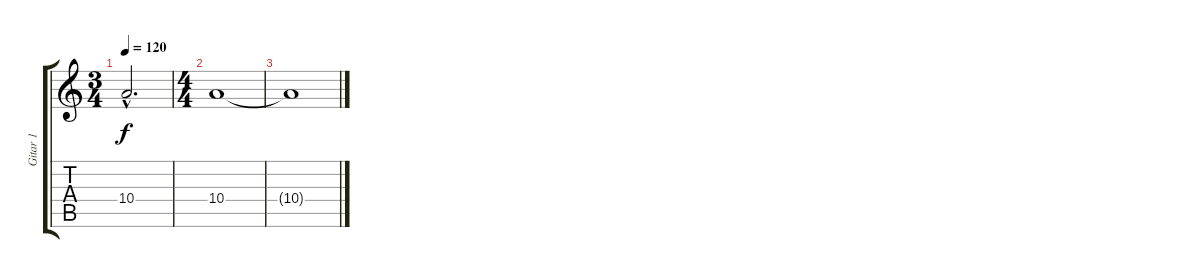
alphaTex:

\track ("Gitar 1" "Gitar 1") {instrument distortionguitar}
\staff {score tabs}
\tuning (Db4 Ab3 E3 B2 Gb2 Db2) {hide}
\ts (3 4)
\tempo 120
\clef g2
\ks c
10.4{hac}.2{d dy f} |
\ts (4 4)
10.4.1 |
10.4{t}.1
